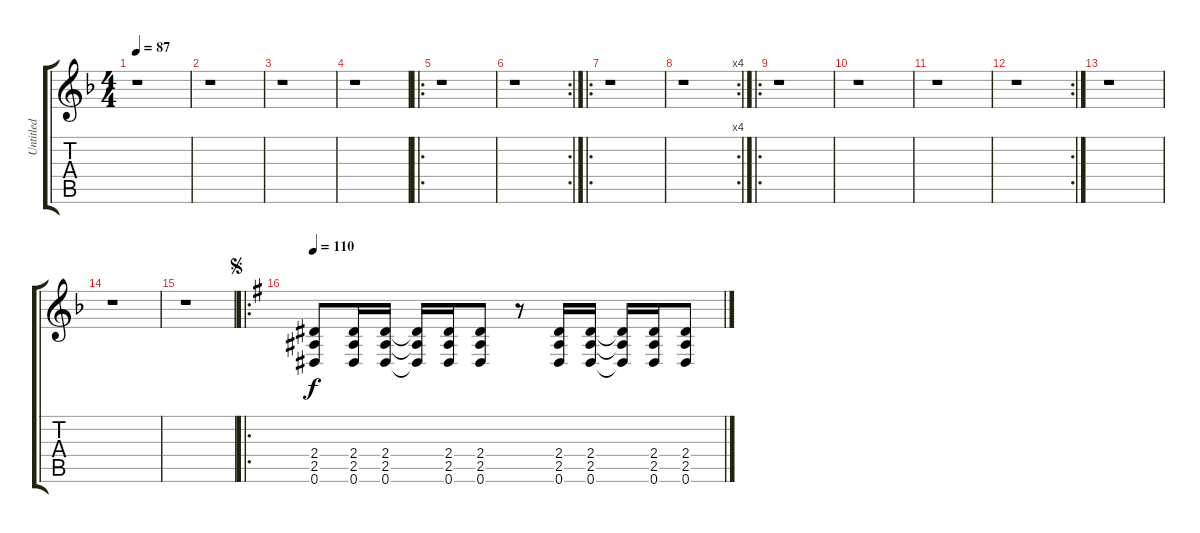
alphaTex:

\track ("Untitled" "Untitled") {instrument distortionguitar}
\staff {score tabs}
\tuning (Eb4 Bb3 Gb3 Db3 Ab2 Eb2) {hide}
\ts (4 4)
\tempo 87
\clef g2
\ks f
r.1{dy f instrument distortionguitar} |
r.1 |
r.1 |
r.1 |
\ro
r.1 |
\rc 2
r.1 |
\ro
r.1 |
\rc 4
r.1 |
\ro
r.1 |
r.1 |
r.1 |
\rc 2
r.1 |
r.1 |
r.1 |
r.1 |
\ro
\jump segno
\tempo 110
\ks g
(2.4 2.5 0.6).8 (2.4 2.5 0.6).16 (2.4 2.5 0.6).16 (2.4{t} 2.5{t} 0.6{t}).16 (2.4 2.5 0.6).16 (2.4 2.5 0.6).8 r.8 (2.4 2.5 0.6).16 (2.4 2.5 0.6).16 (2.4{t} 2.5{t} 0.6{t}).16 (2.4 2.5 0.6).16 (2.4 2.5 0.6).8
